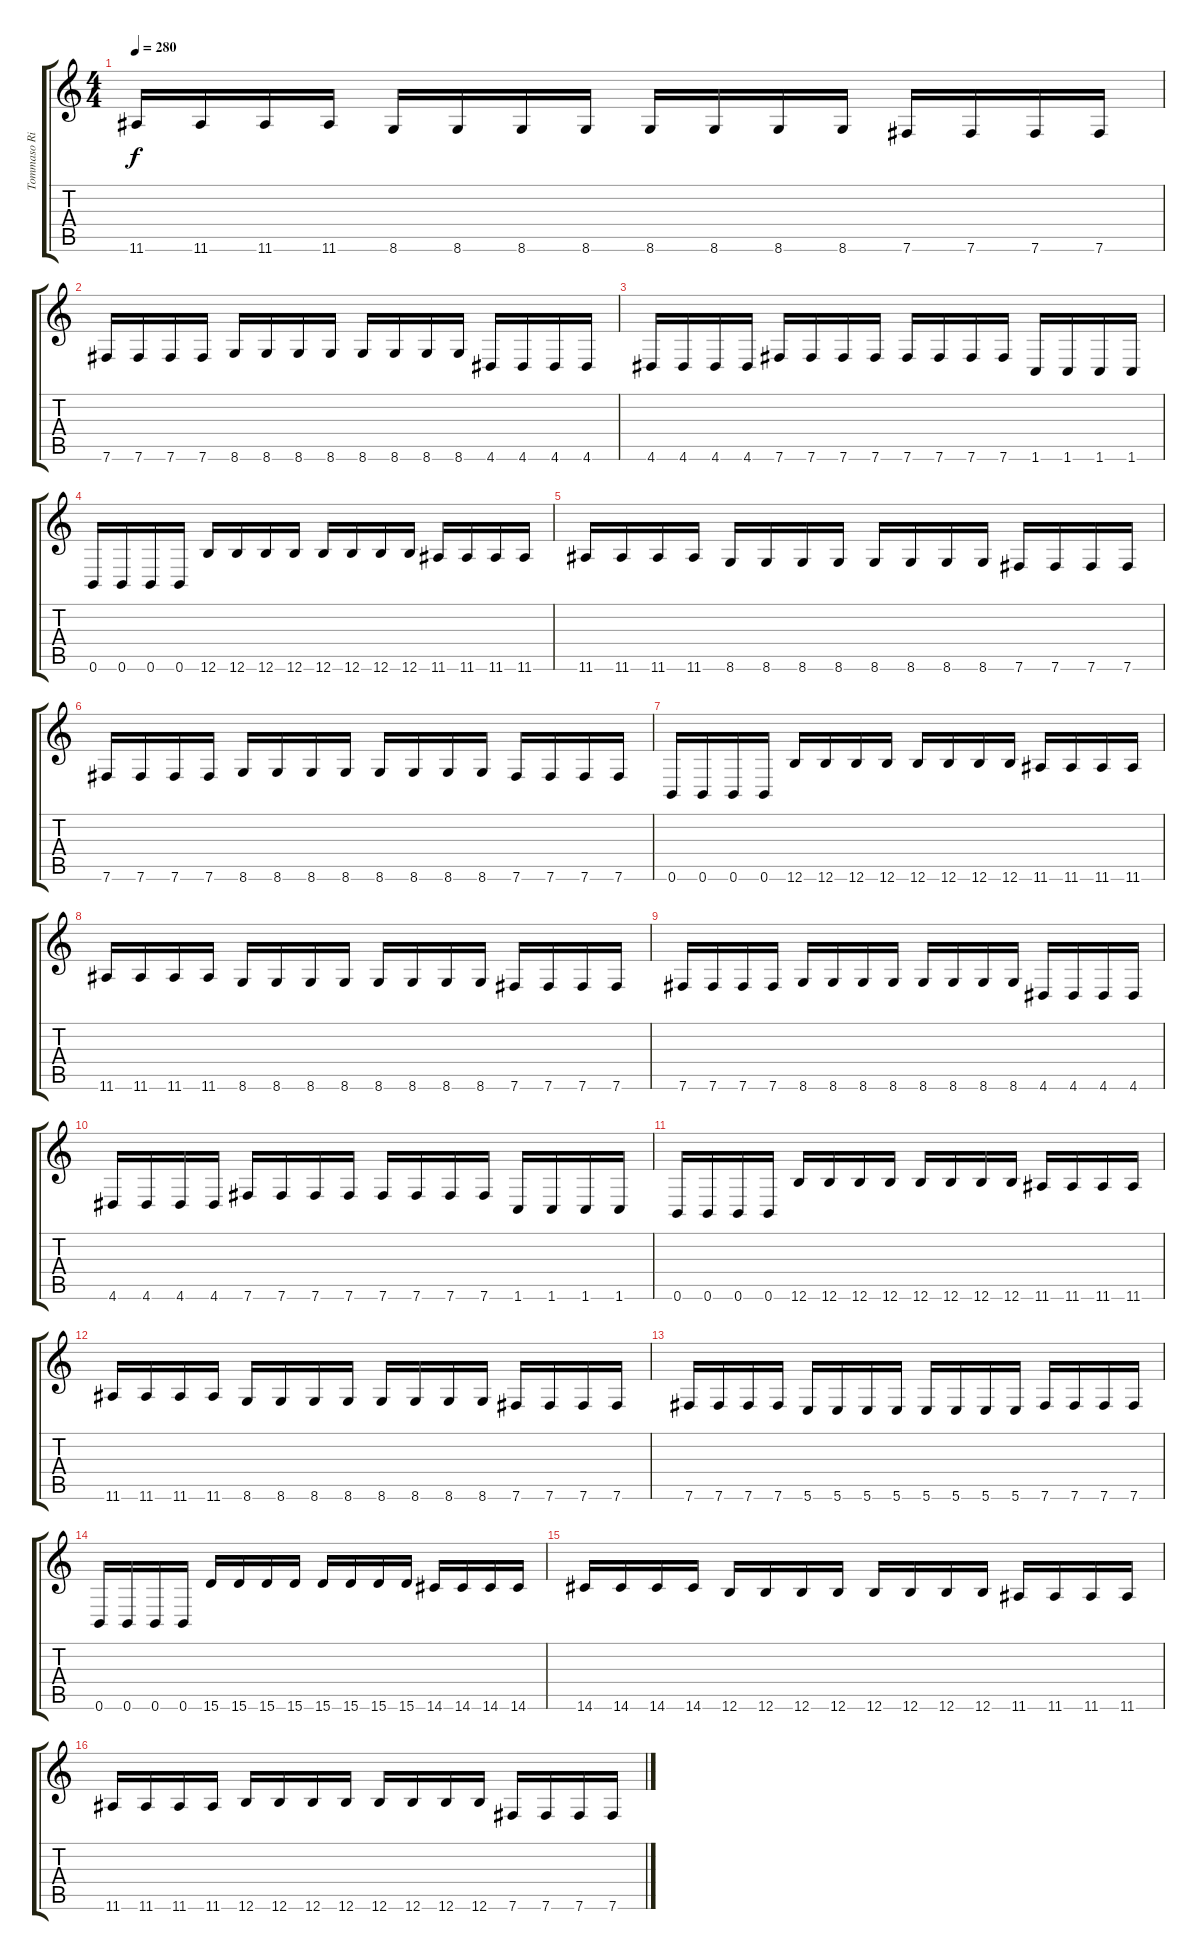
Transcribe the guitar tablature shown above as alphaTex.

\track ("Tommaso Riccardi" "Tommaso Ri") {instrument overdrivenguitar}
\staff {score tabs}
\tuning (B3 Gb3 D3 A2 E2 B1) {hide}
\ts (4 4)
\tempo 280
\clef g2
\ks c
11.6.16{dy f} 11.6.16 11.6.16 11.6.16 8.6.16 8.6.16 8.6.16 8.6.16 8.6.16 8.6.16 8.6.16 8.6.16 7.6.16 7.6.16 7.6.16 7.6.16 |
7.6.16 7.6.16 7.6.16 7.6.16 8.6.16 8.6.16 8.6.16 8.6.16 8.6.16 8.6.16 8.6.16 8.6.16 4.6.16 4.6.16 4.6.16 4.6.16 |
4.6.16 4.6.16 4.6.16 4.6.16 7.6.16 7.6.16 7.6.16 7.6.16 7.6.16 7.6.16 7.6.16 7.6.16 1.6.16 1.6.16 1.6.16 1.6.16 |
0.6.16 0.6.16 0.6.16 0.6.16 12.6.16 12.6.16 12.6.16 12.6.16 12.6.16 12.6.16 12.6.16 12.6.16 11.6.16 11.6.16 11.6.16 11.6.16 |
11.6.16 11.6.16 11.6.16 11.6.16 8.6.16 8.6.16 8.6.16 8.6.16 8.6.16 8.6.16 8.6.16 8.6.16 7.6.16 7.6.16 7.6.16 7.6.16 |
7.6.16 7.6.16 7.6.16 7.6.16 8.6.16 8.6.16 8.6.16 8.6.16 8.6.16 8.6.16 8.6.16 8.6.16 7.6.16 7.6.16 7.6.16 7.6.16 |
0.6.16 0.6.16 0.6.16 0.6.16 12.6.16 12.6.16 12.6.16 12.6.16 12.6.16 12.6.16 12.6.16 12.6.16 11.6.16 11.6.16 11.6.16 11.6.16 |
11.6.16 11.6.16 11.6.16 11.6.16 8.6.16 8.6.16 8.6.16 8.6.16 8.6.16 8.6.16 8.6.16 8.6.16 7.6.16 7.6.16 7.6.16 7.6.16 |
7.6.16 7.6.16 7.6.16 7.6.16 8.6.16 8.6.16 8.6.16 8.6.16 8.6.16 8.6.16 8.6.16 8.6.16 4.6.16 4.6.16 4.6.16 4.6.16 |
4.6.16 4.6.16 4.6.16 4.6.16 7.6.16 7.6.16 7.6.16 7.6.16 7.6.16 7.6.16 7.6.16 7.6.16 1.6.16 1.6.16 1.6.16 1.6.16 |
0.6.16 0.6.16 0.6.16 0.6.16 12.6.16 12.6.16 12.6.16 12.6.16 12.6.16 12.6.16 12.6.16 12.6.16 11.6.16 11.6.16 11.6.16 11.6.16 |
11.6.16 11.6.16 11.6.16 11.6.16 8.6.16 8.6.16 8.6.16 8.6.16 8.6.16 8.6.16 8.6.16 8.6.16 7.6.16 7.6.16 7.6.16 7.6.16 |
7.6.16 7.6.16 7.6.16 7.6.16 5.6.16 5.6.16 5.6.16 5.6.16 5.6.16 5.6.16 5.6.16 5.6.16 7.6.16 7.6.16 7.6.16 7.6.16 |
0.6.16 0.6.16 0.6.16 0.6.16 15.6.16 15.6.16 15.6.16 15.6.16 15.6.16 15.6.16 15.6.16 15.6.16 14.6.16 14.6.16 14.6.16 14.6.16 |
14.6.16 14.6.16 14.6.16 14.6.16 12.6.16 12.6.16 12.6.16 12.6.16 12.6.16 12.6.16 12.6.16 12.6.16 11.6.16 11.6.16 11.6.16 11.6.16 |
11.6.16 11.6.16 11.6.16 11.6.16 12.6.16 12.6.16 12.6.16 12.6.16 12.6.16 12.6.16 12.6.16 12.6.16 7.6.16 7.6.16 7.6.16 7.6.16
